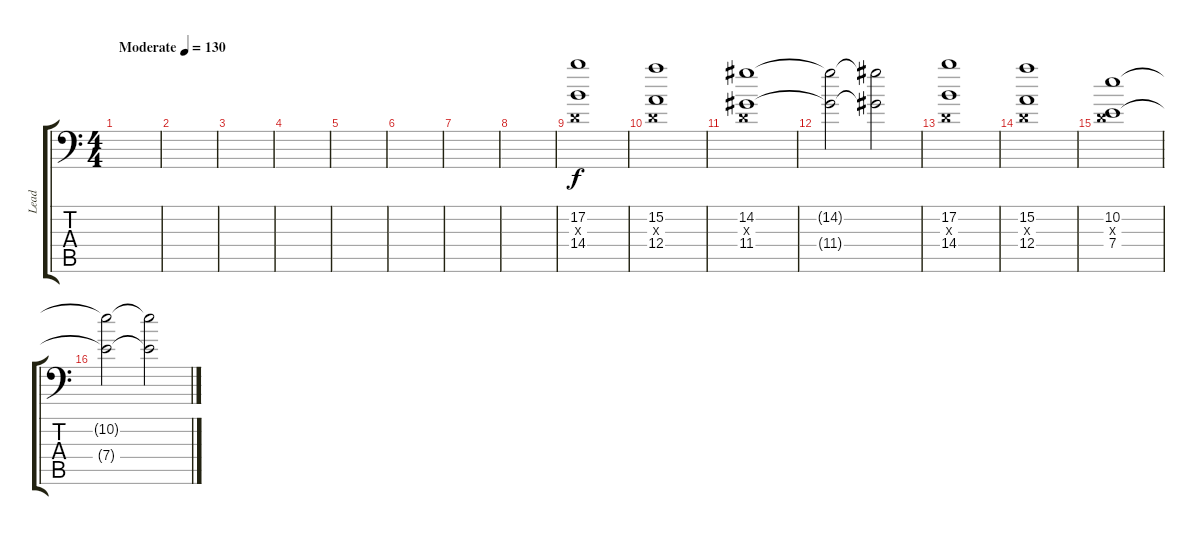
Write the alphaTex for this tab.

\track ("Lead" "Lead") {instrument distortionguitar}
\staff {score tabs}
\tuning (B3 Gb3 D3 A2 E2 A1) {hide}
\ts (4 4)
\tempo (130 "Moderate")
\clef f4
\ks c
|
|
|
|
|
|
|
|
(17.2 0.3{x} 14.4).1 |
(15.2 0.3{x} 12.4).1 |
(14.2 0.3{x} 11.4).1 |
(14.2{t} 11.4{t}).2 (14.2{t} 11.4{t}).2 |
(17.2 0.3{x} 14.4).1 |
(15.2 0.3{x} 12.4).1 |
(10.2 0.3{x} 7.4).1 |
(10.2{t} 7.4{t}).2 (10.2{t} 7.4{t}).2
